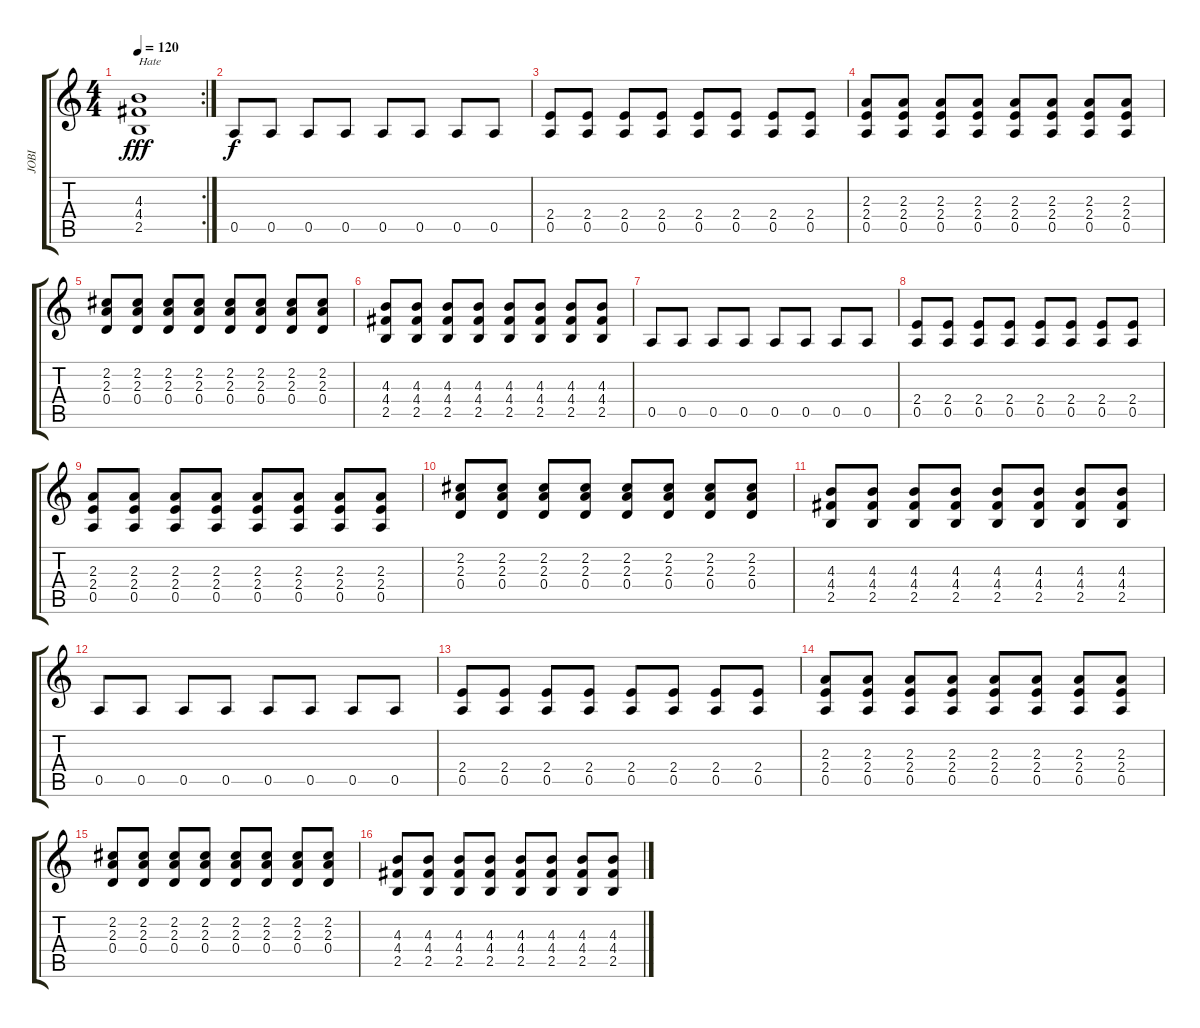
\track ("JOBI" "JOBI") {instrument electricguitarjazz}
\staff {score tabs}
\tuning (E4 B3 G3 D3 A2 E2) {hide}
\rc 2
\ts (4 4)
\tempo 120
\clef g2
\ks c
(4.3 4.4 2.5).1{txt "Hate" dy fff} |
0.5.8{dy f} 0.5.8 0.5.8 0.5.8 0.5.8 0.5.8 0.5.8 0.5.8 |
(2.4 0.5).8 (2.4 0.5).8 (2.4 0.5).8 (2.4 0.5).8 (2.4 0.5).8 (2.4 0.5).8 (2.4 0.5).8 (2.4 0.5).8 |
(2.3 2.4 0.5).8 (2.3 2.4 0.5).8 (2.3 2.4 0.5).8 (2.3 2.4 0.5).8 (2.3 2.4 0.5).8 (2.3 2.4 0.5).8 (2.3 2.4 0.5).8 (2.3 2.4 0.5).8 |
(2.2 2.3 0.4).8 (2.2 2.3 0.4).8 (2.2 2.3 0.4).8 (2.2 2.3 0.4).8 (2.2 2.3 0.4).8 (2.2 2.3 0.4).8 (2.2 2.3 0.4).8 (2.2 2.3 0.4).8 |
(4.3 4.4 2.5).8 (4.3 4.4 2.5).8 (4.3 4.4 2.5).8 (4.3 4.4 2.5).8 (4.3 4.4 2.5).8 (4.3 4.4 2.5).8 (4.3 4.4 2.5).8 (4.3 4.4 2.5).8 |
0.5.8 0.5.8 0.5.8 0.5.8 0.5.8 0.5.8 0.5.8 0.5.8 |
(2.4 0.5).8 (2.4 0.5).8 (2.4 0.5).8 (2.4 0.5).8 (2.4 0.5).8 (2.4 0.5).8 (2.4 0.5).8 (2.4 0.5).8 |
(2.3 2.4 0.5).8 (2.3 2.4 0.5).8 (2.3 2.4 0.5).8 (2.3 2.4 0.5).8 (2.3 2.4 0.5).8 (2.3 2.4 0.5).8 (2.3 2.4 0.5).8 (2.3 2.4 0.5).8 |
(2.2 2.3 0.4).8 (2.2 2.3 0.4).8 (2.2 2.3 0.4).8 (2.2 2.3 0.4).8 (2.2 2.3 0.4).8 (2.2 2.3 0.4).8 (2.2 2.3 0.4).8 (2.2 2.3 0.4).8 |
(4.3 4.4 2.5).8 (4.3 4.4 2.5).8 (4.3 4.4 2.5).8 (4.3 4.4 2.5).8 (4.3 4.4 2.5).8 (4.3 4.4 2.5).8 (4.3 4.4 2.5).8 (4.3 4.4 2.5).8 |
0.5.8 0.5.8 0.5.8 0.5.8 0.5.8 0.5.8 0.5.8 0.5.8 |
(2.4 0.5).8 (2.4 0.5).8 (2.4 0.5).8 (2.4 0.5).8 (2.4 0.5).8 (2.4 0.5).8 (2.4 0.5).8 (2.4 0.5).8 |
(2.3 2.4 0.5).8 (2.3 2.4 0.5).8 (2.3 2.4 0.5).8 (2.3 2.4 0.5).8 (2.3 2.4 0.5).8 (2.3 2.4 0.5).8 (2.3 2.4 0.5).8 (2.3 2.4 0.5).8 |
(2.2 2.3 0.4).8 (2.2 2.3 0.4).8 (2.2 2.3 0.4).8 (2.2 2.3 0.4).8 (2.2 2.3 0.4).8 (2.2 2.3 0.4).8 (2.2 2.3 0.4).8 (2.2 2.3 0.4).8 |
(4.3 4.4 2.5).8 (4.3 4.4 2.5).8 (4.3 4.4 2.5).8 (4.3 4.4 2.5).8 (4.3 4.4 2.5).8 (4.3 4.4 2.5).8 (4.3 4.4 2.5).8 (4.3 4.4 2.5).8
